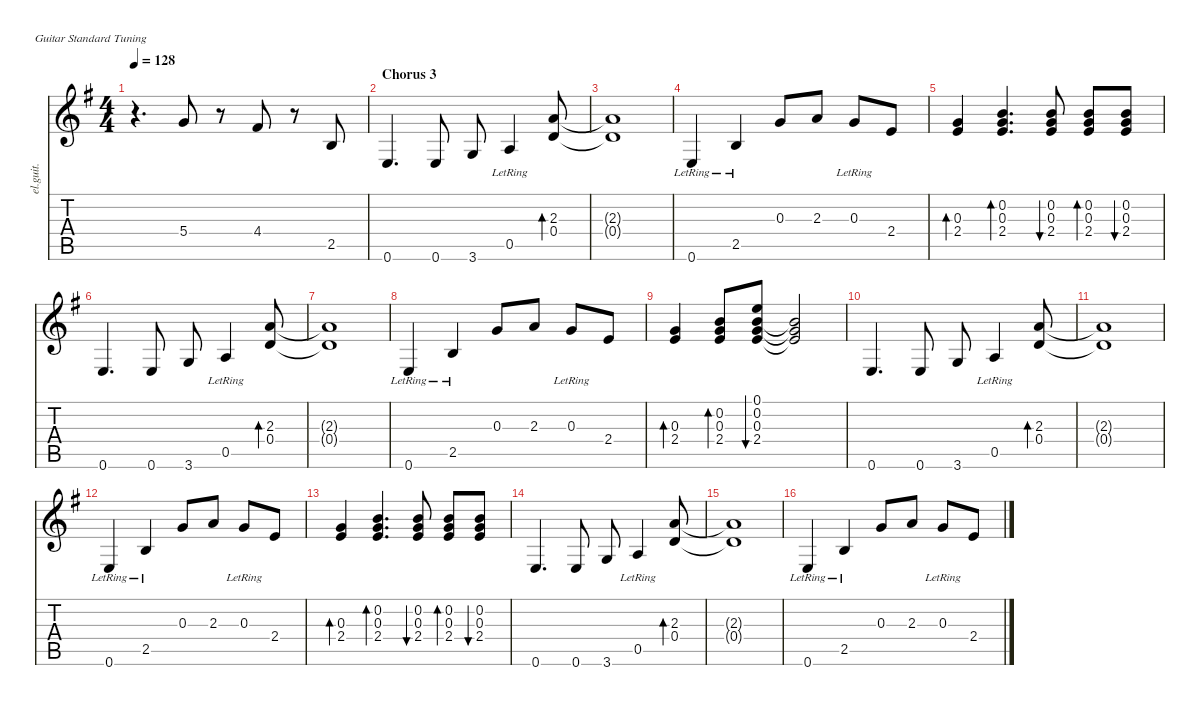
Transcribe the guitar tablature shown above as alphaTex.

\defaultSystemsLayout 4
\hideDynamics
\bracketExtendMode nobrackets
\otherSystemsTrackNameOrientation horizontal
\track ("Gtr.2" "el.guit.") {defaultSystemsLayout 8 instrument electricguitarclean}
\staff {score tabs}
\tuning (E4 B3 G3 D3 A2 E2)
\ts (4 4)
\tempo 128
\clef g2
\ks eminor
r.4{d dy mp beam Down} 5.4{acc forcenatural}.8{dy ff beam Up} r.8{beam Up} 4.4{acc #}.8{beam Up} r.8{beam Up} 2.5{acc forcenatural}.8{dy mf beam Up} |
\section ("" "Chorus 3")
0.6{acc forcenatural}.4{d beam Up} 0.6{acc forcenatural}.8{dy f beam Up} 3.6{acc forcenatural}.8{beam Up} 0.5{lr acc forcenatural}.4{dy mf beam Up} (2.3{acc forcenatural} 0.4{acc forcenatural}).8{bd 60 dy fff beam Up} |
(2.3{t acc forcenatural} 0.4{t acc forcenatural}).1{dy f beam Up} |
0.6{lr acc forcenatural}.4{dy fff beam Up} 2.5{lr acc forcenatural}.4{dy mf beam Up} 0.3{acc forcenatural}.8{dy ff beam Up} 2.3{acc forcenatural}.8{dy f beam Up} 0.3{lr acc forcenatural}.8{dy mf beam Up} 2.4{acc forcenatural}.8{beam Up} |
(0.3{acc forcenatural} 2.4{acc forcenatural}).4{bd 120 beam Up} (0.2{acc forcenatural} 0.3{acc forcenatural} 2.4{acc forcenatural}).4{d bd 60 dy ff beam Up} (0.2{acc forcenatural} 0.3{acc forcenatural} 2.4{acc forcenatural}).8{bu 30 dy f beam Up} (0.2{acc forcenatural} 0.3{acc forcenatural} 2.4{acc forcenatural}).8{bd 30 dy mf beam Up} (0.2{acc forcenatural} 0.3{acc forcenatural} 2.4{acc forcenatural}).8{bu 30 beam Up} |
0.6{acc forcenatural}.4{d dy fff beam Up} 0.6{acc forcenatural}.8{dy mf beam Up} 3.6{acc forcenatural}.8{beam Up} 0.5{lr acc forcenatural}.4{dy mp beam Up} (2.3{acc forcenatural} 0.4{acc forcenatural}).8{bd 60 dy ff beam Up} |
(2.3{t acc forcenatural} 0.4{t acc forcenatural}).1{dy f beam Up} |
0.6{lr acc forcenatural}.4{dy mf beam Up} 2.5{lr acc forcenatural}.4{dy mp beam Up} 0.3{acc forcenatural}.8{dy ff beam Up} 2.3{acc forcenatural}.8{dy f beam Up} 0.3{lr acc forcenatural}.8{dy mf beam Up} 2.4{acc forcenatural}.8{beam Up} |
(0.3{acc forcenatural} 2.4{acc forcenatural}).4{bd 120 dy mp beam Up} (0.2{acc forcenatural} 0.3{acc forcenatural} 2.4{acc forcenatural}).8{bd 30 beam Up} (0.1{acc forcenatural} 0.2{acc forcenatural} 0.3{acc forcenatural} 2.4{acc forcenatural}).8{bu 30 dy ff beam Up} (0.2{t acc forcenatural} 0.3{t acc forcenatural} 2.4{t acc forcenatural}).2{dy f beam Up} |
0.6{acc forcenatural}.4{d dy mf beam Up} 0.6{acc forcenatural}.8{dy f beam Up} 3.6{acc forcenatural}.8{beam Up} 0.5{lr acc forcenatural}.4{dy mf beam Up} (2.3{acc forcenatural} 0.4{acc forcenatural}).8{bd 60 dy fff beam Up} |
(2.3{t acc forcenatural} 0.4{t acc forcenatural}).1{dy f beam Up} |
0.6{lr acc forcenatural}.4{dy fff beam Up} 2.5{lr acc forcenatural}.4{dy mf beam Up} 0.3{acc forcenatural}.8{dy ff beam Up} 2.3{acc forcenatural}.8{dy f beam Up} 0.3{lr acc forcenatural}.8{dy mf beam Up} 2.4{acc forcenatural}.8{beam Up} |
(0.3{acc forcenatural} 2.4{acc forcenatural}).4{bd 120 beam Up} (0.2{acc forcenatural} 0.3{acc forcenatural} 2.4{acc forcenatural}).4{d bd 60 dy ff beam Up} (0.2{acc forcenatural} 0.3{acc forcenatural} 2.4{acc forcenatural}).8{bu 30 dy f beam Up} (0.2{acc forcenatural} 0.3{acc forcenatural} 2.4{acc forcenatural}).8{bd 30 dy mf beam Up} (0.2{acc forcenatural} 0.3{acc forcenatural} 2.4{acc forcenatural}).8{bu 30 beam Up} |
0.6{acc forcenatural}.4{d dy fff beam Up} 0.6{acc forcenatural}.8{dy mf beam Up} 3.6{acc forcenatural}.8{beam Up} 0.5{lr acc forcenatural}.4{dy mp beam Up} (2.3{acc forcenatural} 0.4{acc forcenatural}).8{bd 60 dy ff beam Up} |
(2.3{t acc forcenatural} 0.4{t acc forcenatural}).1{dy f beam Up} |
0.6{lr acc forcenatural}.4{dy mf beam Up} 2.5{lr acc forcenatural}.4{dy mp beam Up} 0.3{acc forcenatural}.8{dy ff beam Up} 2.3{acc forcenatural}.8{dy f beam Up} 0.3{lr acc forcenatural}.8{dy mf beam Up} 2.4{acc forcenatural}.8{beam Up}
